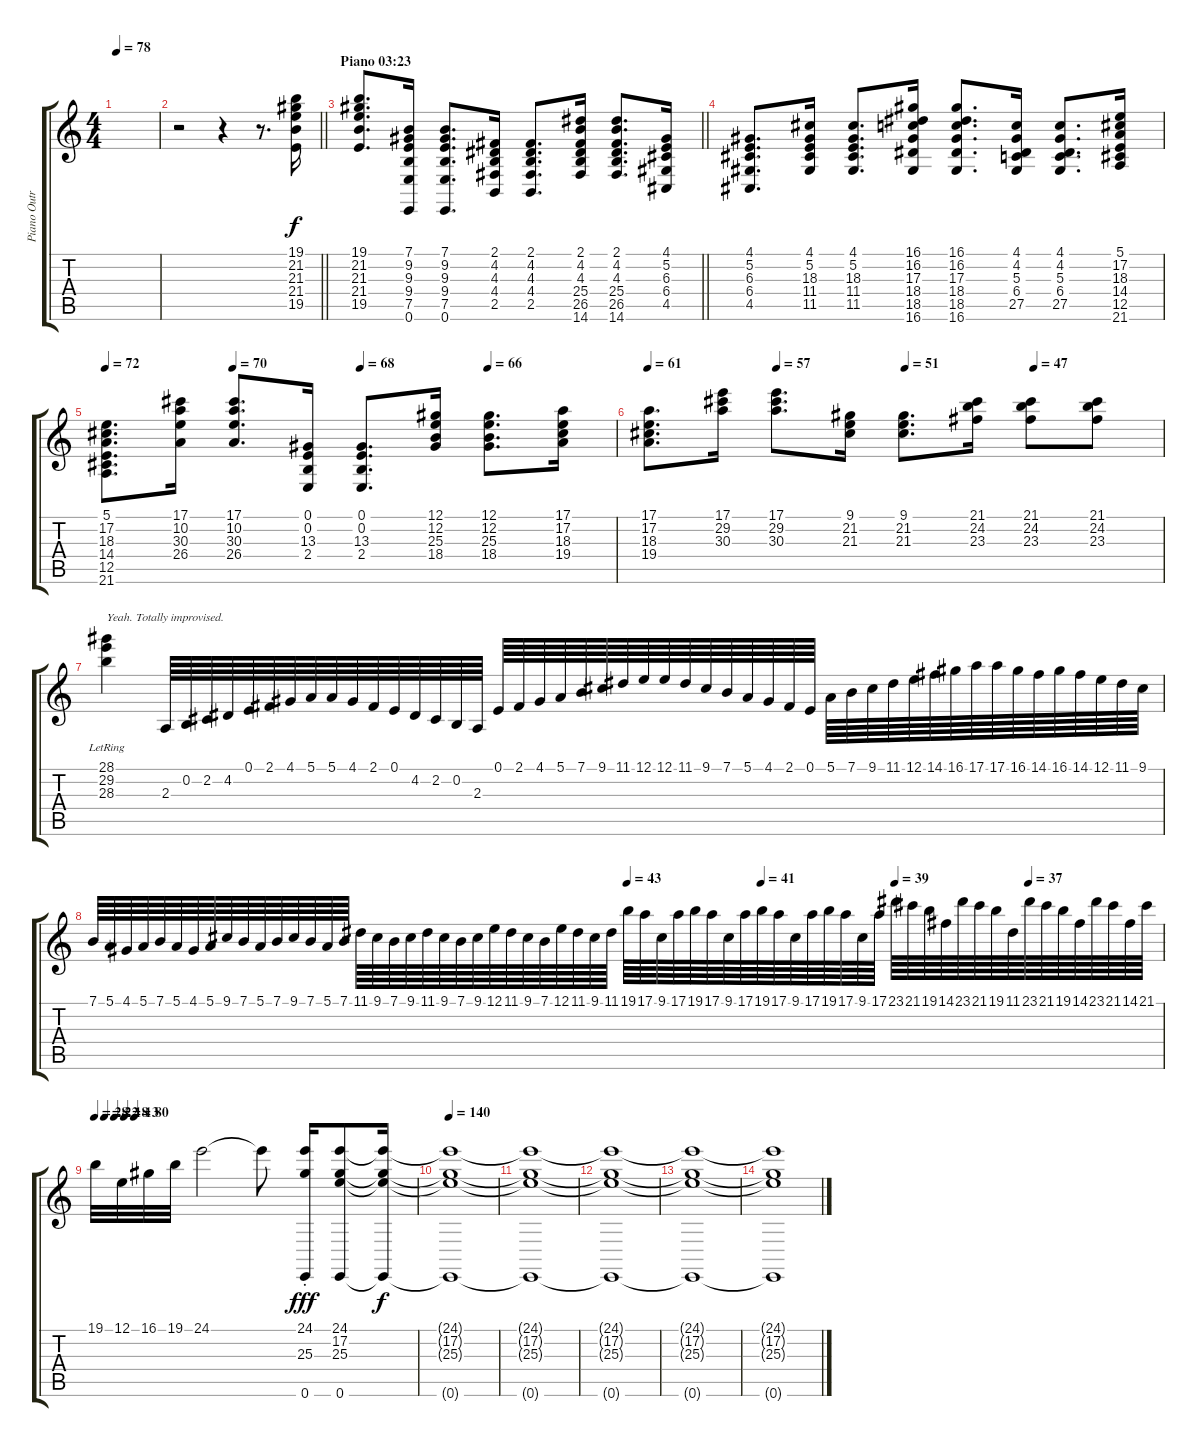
\track ("Piano Outro and Outro Massacre" "Piano Outr") {instrument brightacousticpiano}
\staff {score tabs}
\tuning (E4 B3 G3 D3 A2 E2) {hide}
\ts (4 4)
\tempo 78
\clef g2
\ks c
|
\barLineRight lightlight
r.2 r.4 r.8{d} (19.1 21.2 21.3 21.4 19.5).16 |
\section ("" "Piano 03:23")
\barLineRight lightlight
(19.1 21.2 21.3 21.4 19.5).8{d} (7.1 9.2 9.3 9.4 7.5 0.6).16 (7.1 9.2 9.3 9.4 7.5 0.6).8{d} (2.1 4.2 4.3 4.4 2.5).16 (2.1 4.2 4.3 4.4 2.5).8{d} (2.1 4.2 4.3 25.4 26.5 14.6).16 (2.1 4.2 4.3 25.4 26.5 14.6).8{d} (4.1 5.2 6.3 6.4 4.5).16 |
\section ("" "")
(4.1 5.2 6.3 6.4 4.5).8{d} (4.1 5.2 18.3 11.4 11.5).16 (4.1 5.2 18.3 11.4 11.5).8{d} (16.1 16.2 17.3 18.4 18.5 16.6).16 (16.1 16.2 17.3 18.4 18.5 16.6).8{d} (4.1 4.2 5.3 6.4 27.5).16 (4.1 4.2 5.3 6.4 27.5).8{d} (5.1 17.2 18.3 14.4 12.5 21.6).16 |
\tempo 72
\tempo (70 0.25)
\tempo (68 0.5)
\tempo (66 0.75)
(5.1 17.2 18.3 14.4 12.5 21.6).8{d} (17.1 10.2 30.3 26.4).16 (17.1 10.2 30.3 26.4).8{d} (0.1 0.2 13.3 2.4).16 (0.1 0.2 13.3 2.4).8{d} (12.1 12.2 25.3 18.4).16 (12.1 12.2 25.3 18.4).8{d} (17.1 17.2 18.3 19.4).16 |
\tempo 61
\tempo (57 0.25)
\tempo (51 0.5)
\tempo (47 0.75)
(17.1 17.2 18.3 19.4).8{d} (17.1 29.2 30.3).16 (17.1 29.2 30.3).8{d} (9.1 21.2 21.3).16 (9.1 21.2 21.3).8{d} (21.1 24.2 23.3).16 (21.1 24.2 23.3).8 (21.1 24.2 23.3).8 |
(28.1 29.2 28.3{lr}).4{txt "Yeah. Totally improvised."} 2.3.64 0.2.64 2.2.64 4.2.64 0.1.64 2.1.64 4.1.64 5.1.64 5.1.64 4.1.64 2.1.64 0.1.64 4.2.64 2.2.64 0.2.64 2.3.64 0.1.64 2.1.64 4.1.64 5.1.64 7.1.64 9.1.64 11.1.64 12.1.64 12.1.64 11.1.64 9.1.64 7.1.64 5.1.64 4.1.64 2.1.64 0.1.64 5.1.64 7.1.64 9.1.64 11.1.64 12.1.64 14.1.64 16.1.64 17.1.64 17.1.64 16.1.64 14.1.64 16.1.64 14.1.64 12.1.64 11.1.64 9.1.64 |
\tempo (43 0.5)
\tempo (41 0.625)
\tempo (39 0.75)
\tempo (37 0.875)
7.1.64 5.1.64 4.1.64 5.1.64 7.1.64 5.1.64 4.1.64 5.1.64 9.1.64 7.1.64 5.1.64 7.1.64 9.1.64 7.1.64 5.1.64 7.1.64 11.1.64 9.1.64 7.1.64 9.1.64 11.1.64 9.1.64 7.1.64 9.1.64 12.1.64 11.1.64 9.1.64 7.1.64 12.1.64 11.1.64 9.1.64 11.1.64 19.1.64 17.1.64 9.1.64 17.1.64 19.1.64 17.1.64 9.1.64 17.1.64 19.1.64 17.1.64 9.1.64 17.1.64 19.1.64 17.1.64 9.1.64 17.1.64 23.1.64 21.1.64 19.1.64 14.1.64 23.1.64 21.1.64 19.1.64 11.1.64 23.1.64 21.1.64 19.1.64 14.1.64 23.1.64 21.1.64 14.1.64 21.1.64 |
\tempo 28
\tempo (22 0.03125)
\tempo (18 0.0625)
\tempo (13 0.09375)
\tempo (80 0.125)
19.1.32 12.1.32 16.1.32 19.1.32 24.1.2 24.1{t}.8 (24.1{st} 25.3 0.6).16{dy fff volume 16} (24.1 17.2 25.3 0.6).8 (24.1{t} 17.2{t} 25.3{t} 0.6{t}).16{dy f} |
\tempo 140
(24.1{t} 17.2{t} 25.3{t} 0.6{t}).1 |
(24.1{t} 17.2{t} 25.3{t} 0.6{t}).1 |
(24.1{t} 17.2{t} 25.3{t} 0.6{t}).1 |
(24.1{t} 17.2{t} 25.3{t} 0.6{t}).1 |
(24.1{t} 17.2{t} 25.3{t} 0.6{t}).1
